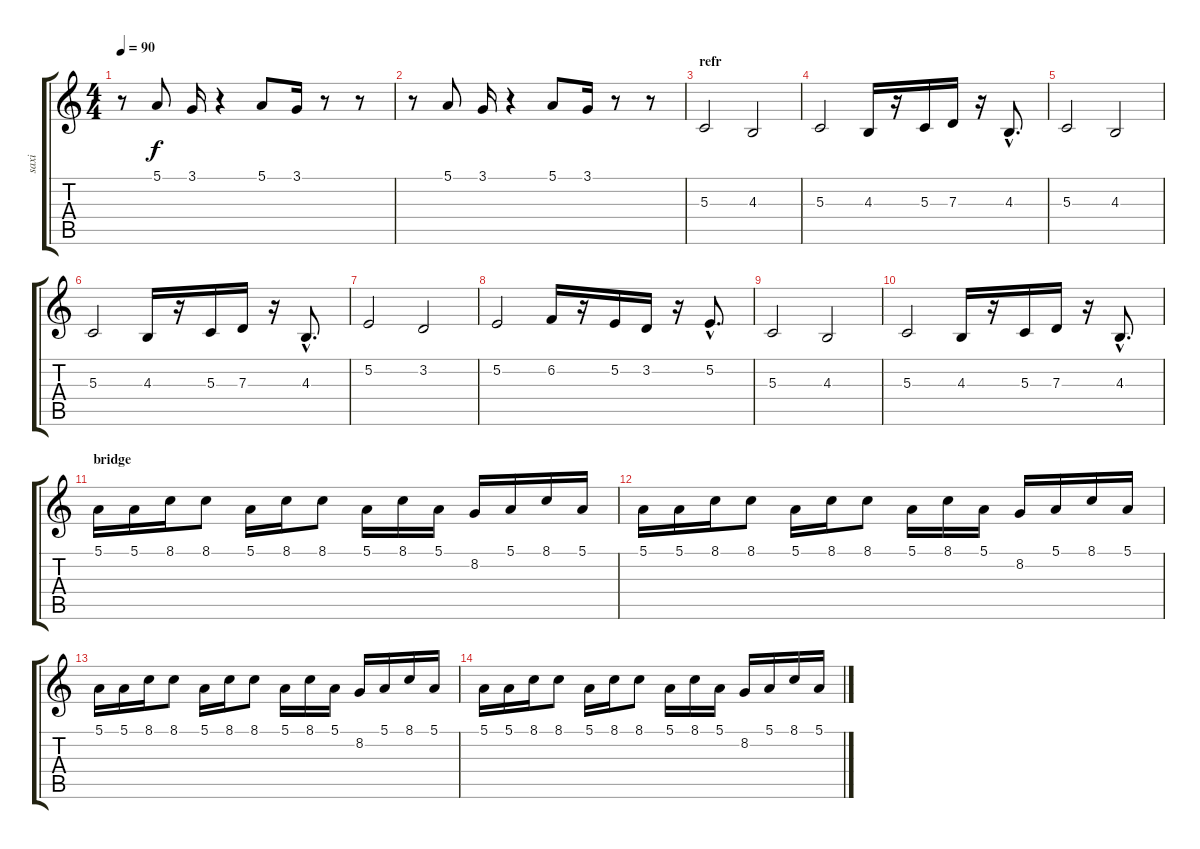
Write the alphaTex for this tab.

\track ("saxi" "saxi") {instrument tenorsax}
\staff {score tabs}
\tuning (E4 B3 G3 D3 A2 E2) {hide}
\ts (4 4)
\tempo 90
\clef g2
\ks c
r.8{dy f} 5.1.8 3.1.16 r.4 5.1.8 3.1.16 r.8 r.8 |
r.8 5.1.8 3.1.16 r.4 5.1.8 3.1.16 r.8 r.8 |
\section ("" "refr")
5.3.2 4.3.2 |
5.3.2 4.3.16 r.16 5.3.16 7.3.16 r.16 4.3{hac}.8{d} |
5.3.2 4.3.2 |
5.3.2 4.3.16 r.16 5.3.16 7.3.16 r.16 4.3{hac}.8{d} |
5.2.2 3.2.2 |
5.2.2 6.2.16 r.16 5.2.16 3.2.16 r.16 5.2{hac}.8{d} |
5.3.2 4.3.2 |
5.3.2 4.3.16 r.16 5.3.16 7.3.16 r.16 4.3{hac}.8{d} |
\section ("" "bridge")
5.1.16 5.1.16 8.1.16 8.1.8 5.1.16 8.1.16 8.1.8 5.1.16 8.1.16 5.1.16 8.2.16 5.1.16 8.1.16 5.1.16 |
5.1.16 5.1.16 8.1.16 8.1.8 5.1.16 8.1.16 8.1.8 5.1.16 8.1.16 5.1.16 8.2.16 5.1.16 8.1.16 5.1.16 |
5.1.16 5.1.16 8.1.16 8.1.8 5.1.16 8.1.16 8.1.8 5.1.16 8.1.16 5.1.16 8.2.16 5.1.16 8.1.16 5.1.16 |
5.1.16 5.1.16 8.1.16 8.1.8 5.1.16 8.1.16 8.1.8 5.1.16 8.1.16 5.1.16 8.2.16 5.1.16 8.1.16 5.1.16
